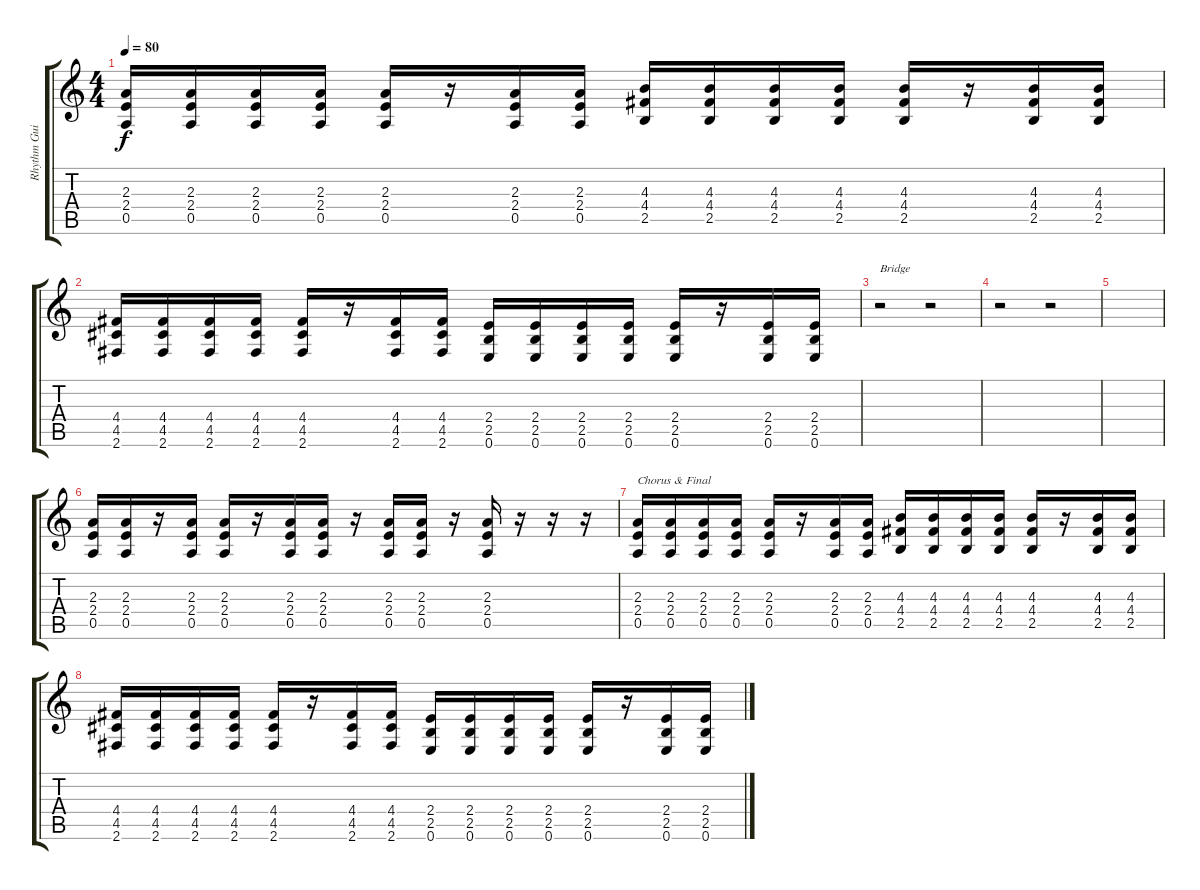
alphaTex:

\track ("Rhythm Guitar 2" "Rhythm Gui") {instrument distortionguitar}
\staff {score tabs}
\tuning (E4 B3 G3 D3 A2 E2) {hide}
\ts (4 4)
\tempo 80
\clef g2
\ks c
(2.3 2.4 0.5).16{dy f} (2.3 2.4 0.5).16 (2.3 2.4 0.5).16 (2.3 2.4 0.5).16 (2.3 2.4 0.5).16 r.16 (2.3 2.4 0.5).16 (2.3 2.4 0.5).16 (4.3 4.4 2.5).16 (4.3 4.4 2.5).16 (4.3 4.4 2.5).16 (4.3 4.4 2.5).16 (4.3 4.4 2.5).16 r.16 (4.3 4.4 2.5).16 (4.3 4.4 2.5).16 |
(4.4 4.5 2.6).16 (4.4 4.5 2.6).16 (4.4 4.5 2.6).16 (4.4 4.5 2.6).16 (4.4 4.5 2.6).16 r.16 (4.4 4.5 2.6).16 (4.4 4.5 2.6).16 (2.4 2.5 0.6).16 (2.4 2.5 0.6).16 (2.4 2.5 0.6).16 (2.4 2.5 0.6).16 (2.4 2.5 0.6).16 r.16 (2.4 2.5 0.6).16 (2.4 2.5 0.6).16 |
r.2{txt "Bridge"} r.2 |
r.2 r.2 |
|
(2.3 2.4 0.5).16 (2.3 2.4 0.5).16 r.16 (2.3 2.4 0.5).16 (2.3 2.4 0.5).16 r.16 (2.3 2.4 0.5).16 (2.3 2.4 0.5).16 r.16 (2.3 2.4 0.5).16 (2.3 2.4 0.5).16 r.16 (2.3 2.4 0.5).16 r.16 r.16 r.16 |
(2.3 2.4 0.5).16{txt "Chorus & Final"} (2.3 2.4 0.5).16 (2.3 2.4 0.5).16 (2.3 2.4 0.5).16 (2.3 2.4 0.5).16 r.16 (2.3 2.4 0.5).16 (2.3 2.4 0.5).16 (4.3 4.4 2.5).16 (4.3 4.4 2.5).16 (4.3 4.4 2.5).16 (4.3 4.4 2.5).16 (4.3 4.4 2.5).16 r.16 (4.3 4.4 2.5).16 (4.3 4.4 2.5).16 |
(4.4 4.5 2.6).16 (4.4 4.5 2.6).16 (4.4 4.5 2.6).16 (4.4 4.5 2.6).16 (4.4 4.5 2.6).16 r.16 (4.4 4.5 2.6).16 (4.4 4.5 2.6).16 (2.4 2.5 0.6).16 (2.4 2.5 0.6).16 (2.4 2.5 0.6).16 (2.4 2.5 0.6).16 (2.4 2.5 0.6).16 r.16 (2.4 2.5 0.6).16 (2.4 2.5 0.6).16
